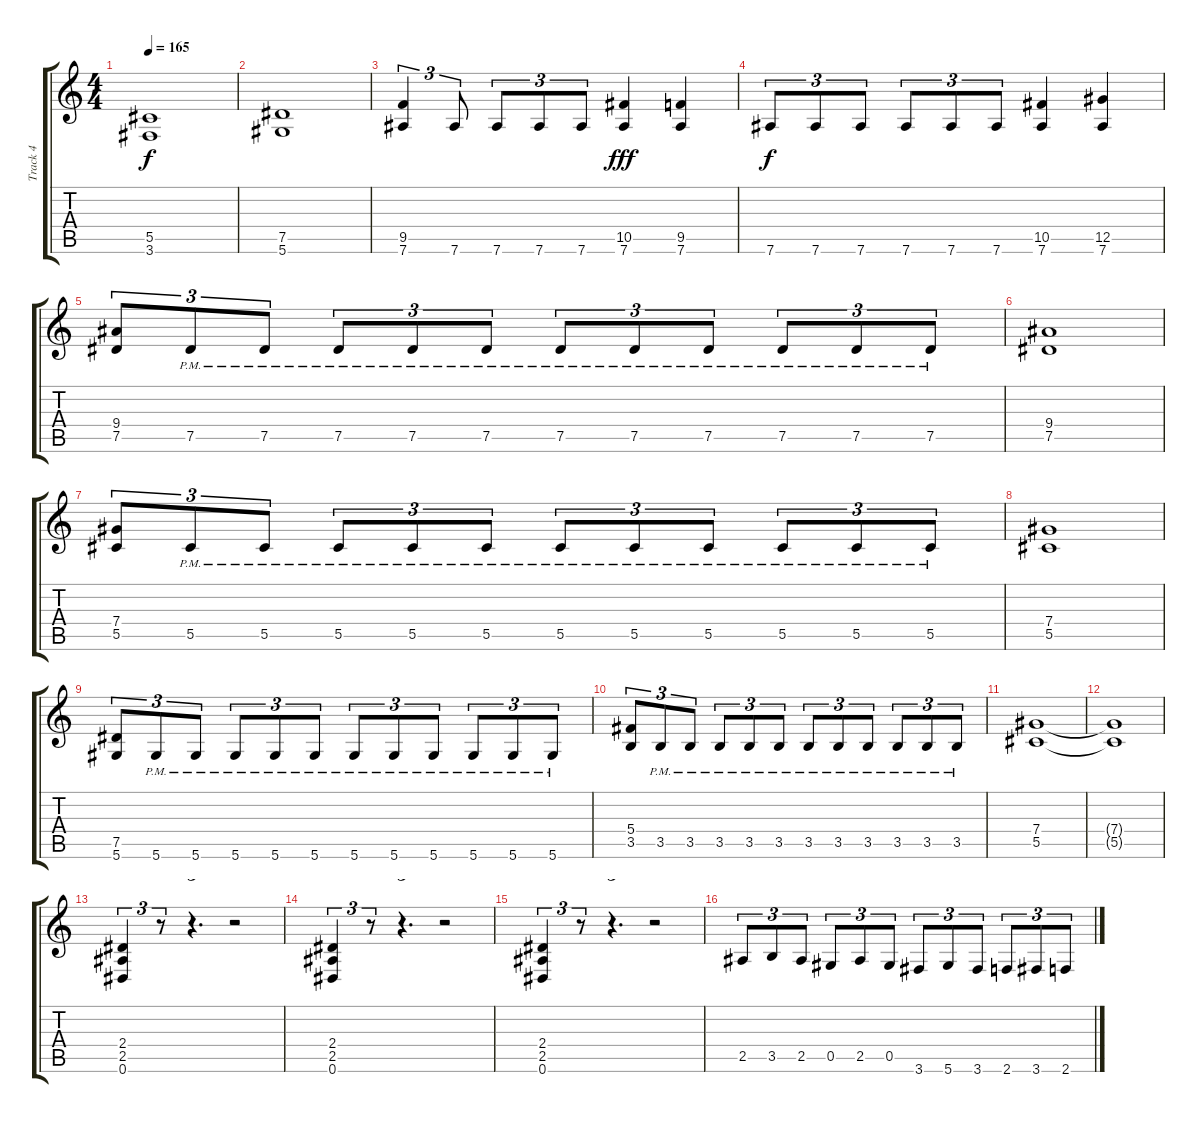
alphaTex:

\track ("Track 4" "Track 4") {instrument distortionguitar}
\staff {score tabs}
\tuning (Eb4 Bb3 Gb3 Db3 Ab2 Eb2) {hide}
\ts (4 4)
\tempo 165
\clef g2
\ks c
(5.5 3.6).1{dy f} |
(7.5 5.6).1 |
(9.5 7.6).4{tu (3 2)} 7.6.8{tu (3 2)} 7.6.8{tu (3 2)} 7.6.8{tu (3 2)} 7.6.8{tu (3 2)} (10.5 7.6).4{dy fff} (9.5 7.6).4 |
7.6.8{tu (3 2) dy f} 7.6.8{tu (3 2)} 7.6.8{tu (3 2)} 7.6.8{tu (3 2)} 7.6.8{tu (3 2)} 7.6.8{tu (3 2)} (10.5 7.6).4 (12.5 7.6).4 |
(9.4 7.5).8{tu (3 2)} 7.5{pm}.8{tu (3 2)} 7.5{pm}.8{tu (3 2)} 7.5{pm}.8{tu (3 2)} 7.5{pm}.8{tu (3 2)} 7.5{pm}.8{tu (3 2)} 7.5{pm}.8{tu (3 2)} 7.5{pm}.8{tu (3 2)} 7.5{pm}.8{tu (3 2)} 7.5{pm}.8{tu (3 2)} 7.5{pm}.8{tu (3 2)} 7.5{pm}.8{tu (3 2)} |
(9.4 7.5).1 |
(7.4 5.5).8{tu (3 2)} 5.5{pm}.8{tu (3 2)} 5.5{pm}.8{tu (3 2)} 5.5{pm}.8{tu (3 2)} 5.5{pm}.8{tu (3 2)} 5.5{pm}.8{tu (3 2)} 5.5{pm}.8{tu (3 2)} 5.5{pm}.8{tu (3 2)} 5.5{pm}.8{tu (3 2)} 5.5{pm}.8{tu (3 2)} 5.5{pm}.8{tu (3 2)} 5.5{pm}.8{tu (3 2)} |
(7.4 5.5).1 |
(7.5 5.6).8{tu (3 2)} 5.6{pm}.8{tu (3 2)} 5.6{pm}.8{tu (3 2)} 5.6{pm}.8{tu (3 2)} 5.6{pm}.8{tu (3 2)} 5.6{pm}.8{tu (3 2)} 5.6{pm}.8{tu (3 2)} 5.6{pm}.8{tu (3 2)} 5.6{pm}.8{tu (3 2)} 5.6{pm}.8{tu (3 2)} 5.6{pm}.8{tu (3 2)} 5.6{pm}.8{tu (3 2)} |
(5.4 3.5).8{tu (3 2)} 3.5{pm}.8{tu (3 2)} 3.5{pm}.8{tu (3 2)} 3.5{pm}.8{tu (3 2)} 3.5{pm}.8{tu (3 2)} 3.5{pm}.8{tu (3 2)} 3.5{pm}.8{tu (3 2)} 3.5{pm}.8{tu (3 2)} 3.5{pm}.8{tu (3 2)} 3.5{pm}.8{tu (3 2)} 3.5{pm}.8{tu (3 2)} 3.5{pm}.8{tu (3 2)} |
(7.4 5.5).1 |
(7.4{t} 5.5{t}).1 |
(2.4 2.5 0.6).4{tu (3 2)} r.8{tu (3 2)} r.4{d tu (3 2)} r.2 |
(2.4 2.5 0.6).4{tu (3 2)} r.8{tu (3 2)} r.4{d tu (3 2)} r.2 |
(2.4 2.5 0.6).4{tu (3 2)} r.8{tu (3 2)} r.4{d tu (3 2)} r.2 |
2.5.8{tu (3 2)} 3.5.8{tu (3 2)} 2.5.8{tu (3 2)} 0.5.8{tu (3 2)} 2.5.8{tu (3 2)} 0.5.8{tu (3 2)} 3.6.8{tu (3 2)} 5.6.8{tu (3 2)} 3.6.8{tu (3 2)} 2.6.8{tu (3 2)} 3.6.8{tu (3 2)} 2.6.8{tu (3 2)}
